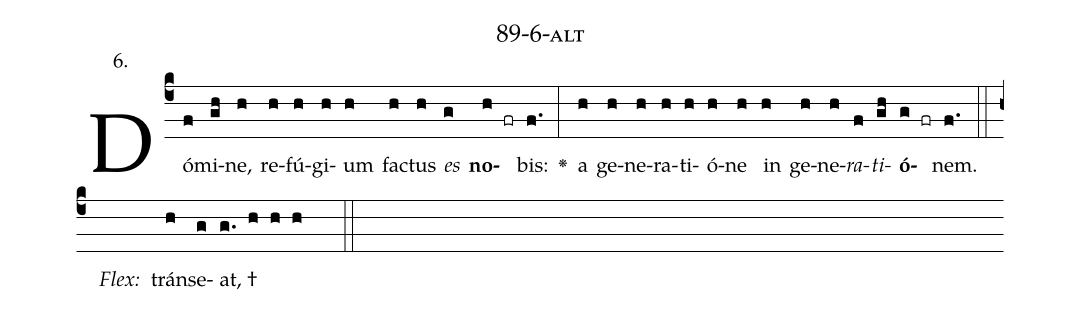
name: 89-6-alt;
annotation: 6.;
%%
(c4)Dó(f)mi(gh)ne,(h) re(h)fú(h)gi(h)um(h) fac(h)tus(h) <i>es</i>(g) <b>no</b>(h fr)bis:(f.) <v>\greheightstar</v>(:) a(h) ge(h)ne(h)ra(h)ti(h)ó(h)ne(h) in(h) ge(h)ne(h)<i>ra</i>(f)<i>ti</i>(gh)<b>ó</b>(g fr)nem.(f.) (::)
<i>Flex:</i>()  tráns(h)e(g)at, †(g. h h h  ::)

%E(h) u(h) o(f) u(gh) a(g) e.(f.) (::)
